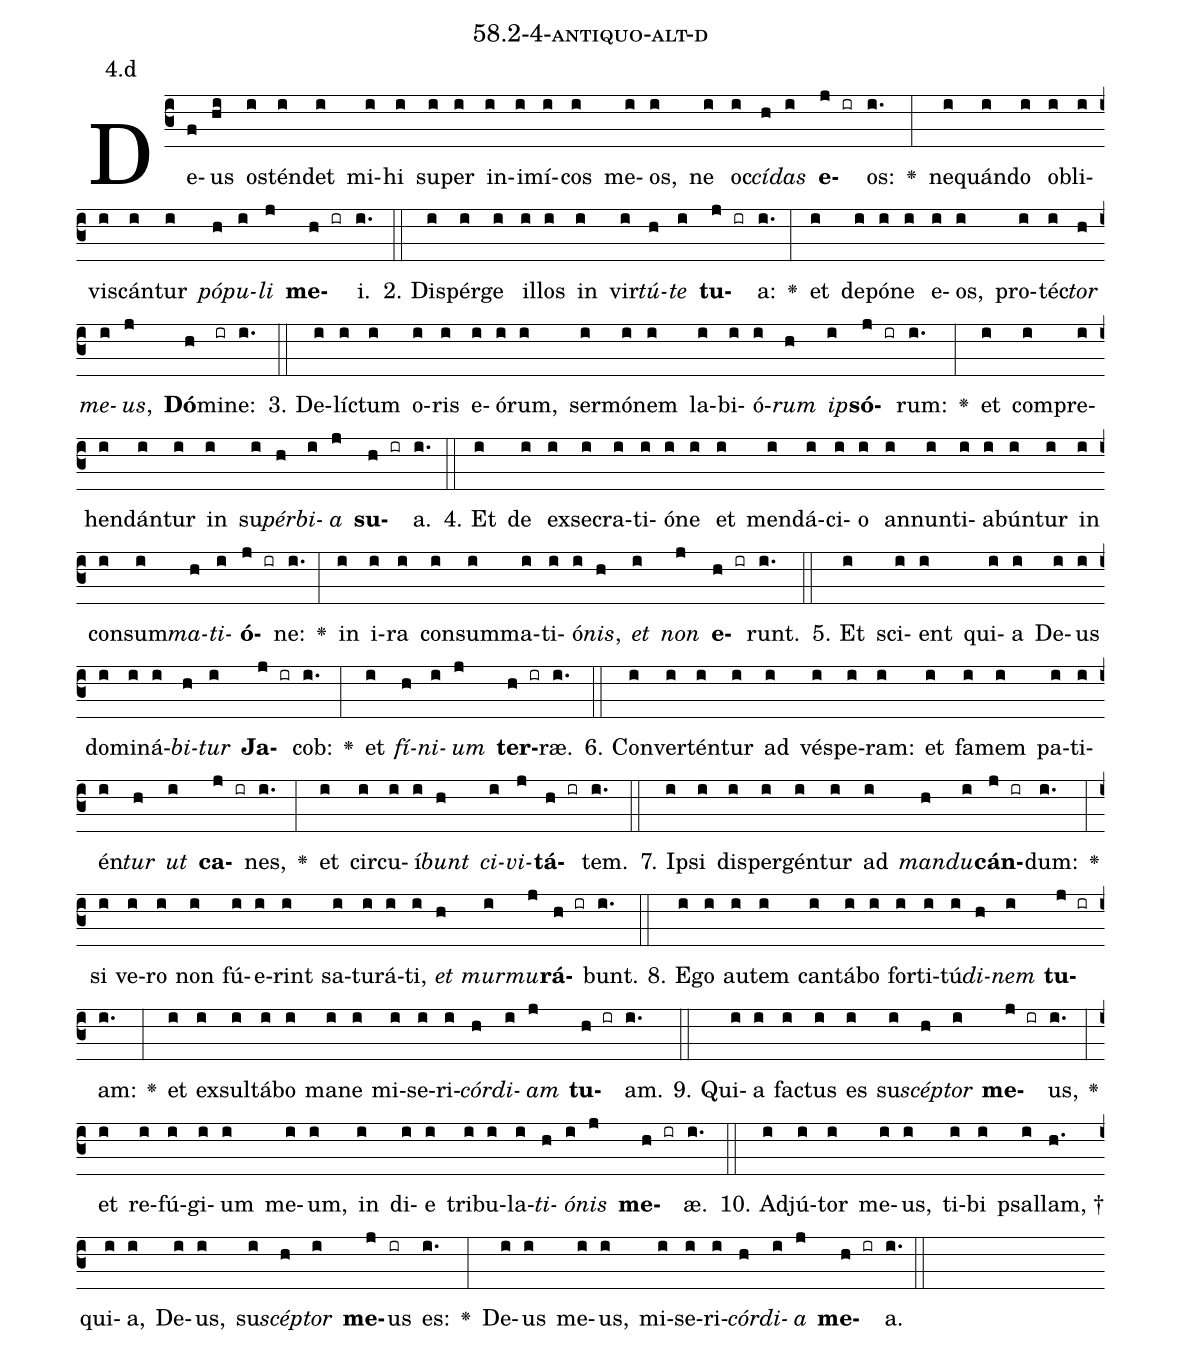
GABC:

name: 58.2-4-antiquo-alt-d;
annotation: 4.d;
%%
(c3)De(f)us(hi) os(i)tén(i)det(i) mi(i)hi(i) su(i)per(i) in(i)i(i)mí(i)cos(i) me(i)os,(i) ne(i) oc(i)<i>cí</i>(h)<i>das</i>(i) <b>e</b>(j ir)os:(i.) <v>\greheightstar</v>(:) ne(i)quán(i)do(i) ob(i)li(i)vis(i)cán(i)tur(i) <i>pó</i>(h)<i>pu</i>(i)<i>li</i>(j) <b>me</b>(h ir)i.(i.) (::)
2. Di(i)spér(i)ge(i) il(i)los(i) in(i) vir(i)<i>tú</i>(h)<i>te</i>(i) <b>tu</b>(j ir)a:(i.) <v>\greheightstar</v>(:) et(i) de(i)pó(i)ne(i) e(i)os,(i) pro(i)téc(i)<i>tor</i>(h) <i>me</i>(i)<i>us</i>,(j) <b>Dó</b>(h)mi(ir)ne:(i.) (::)
3. De(i)líc(i)tum(i) o(i)ris(i) e(i)ó(i)rum,(i) ser(i)mó(i)nem(i) la(i)bi(i)ó(i)<i>rum</i>(h) <i>ip</i>(i)<b>só</b>(j ir)rum:(i.) <v>\greheightstar</v>(:) et(i) com(i)pre(i)hen(i)dán(i)tur(i) in(i) su(i)<i>pér</i>(h)<i>bi</i>(i)<i>a</i>(j) <b>su</b>(h ir)a.(i.) (::)
4. Et(i) de(i) ex(i)se(i)cra(i)ti(i)ó(i)ne(i) et(i) men(i)dá(i)ci(i)o(i) an(i)nun(i)ti(i)a(i)bún(i)tur(i) in(i) con(i)sum(i)<i>ma</i>(h)<i>ti</i>(i)<b>ó</b>(j ir)ne:(i.) <v>\greheightstar</v>(:) in(i) i(i)ra(i) con(i)sum(i)ma(i)ti(i)ó(i)<i>nis</i>,(h) <i>et</i>(i) <i>non</i>(j) <b>e</b>(h ir)runt.(i.) (::)
5. Et(i) sci(i)ent(i) qui(i)a(i) De(i)us(i) do(i)mi(i)ná(i)<i>bi</i>(h)<i>tur</i>(i) <b>Ja</b>(j ir)cob:(i.) <v>\greheightstar</v>(:) et(i) <i>fí</i>(h)<i>ni</i>(i)<i>um</i>(j) <b>ter</b>(h ir)ræ.(i.) (::)
6. Con(i)ver(i)tén(i)tur(i) ad(i) vés(i)pe(i)ram:(i) et(i) fa(i)mem(i) pa(i)ti(i)én(i)<i>tur</i>(h) <i>ut</i>(i) <b>ca</b>(j ir)nes,(i.) <v>\greheightstar</v>(:) et(i) cir(i)cu(i)í(i)<i>bunt</i>(h) <i>ci</i>(i)<i>vi</i>(j)<b>tá</b>(h ir)tem.(i.) (::)
7. Ip(i)si(i) di(i)sper(i)gén(i)tur(i) ad(i) <i>man</i>(h)<i>du</i>(i)<b>cán</b>(j ir)dum:(i.) <v>\greheightstar</v>(:) si(i) ve(i)ro(i) non(i) fú(i)e(i)rint(i) sa(i)tu(i)rá(i)ti,(i) <i>et</i>(h) <i>mur</i>(i)<i>mu</i>(j)<b>rá</b>(h ir)bunt.(i.) (::)
8. E(i)go(i) au(i)tem(i) can(i)tá(i)bo(i) for(i)ti(i)tú(i)<i>di</i>(h)<i>nem</i>(i) <b>tu</b>(j ir)am:(i.) <v>\greheightstar</v>(:) et(i) ex(i)sul(i)tá(i)bo(i) ma(i)ne(i) mi(i)se(i)ri(i)<i>cór</i>(h)<i>di</i>(i)<i>am</i>(j) <b>tu</b>(h ir)am.(i.) (::)
9. Qui(i)a(i) fac(i)tus(i) es(i) su(i)<i>scép</i>(h)<i>tor</i>(i) <b>me</b>(j ir)us,(i.) <v>\greheightstar</v>(:) et(i) re(i)fú(i)gi(i)um(i) me(i)um,(i) in(i) di(i)e(i) tri(i)bu(i)la(i)<i>ti</i>(h)<i>ó</i>(i)<i>nis</i>(j) <b>me</b>(h ir)æ.(i.) (::)
10. Ad(i)jú(i)tor(i) me(i)us,(i) ti(i)bi(i) psal(i)lam, †(h.) qui(i)a,(i) De(i)us,(i) su(i)<i>scép</i>(h)<i>tor</i>(i) <b>me</b>(j)us(ir) es:(i.) <v>\greheightstar</v>(:) De(i)us(i) me(i)us,(i) mi(i)se(i)ri(i)<i>cór</i>(h)<i>di</i>(i)<i>a</i>(j) <b>me</b>(h ir)a.(i.) (::)
